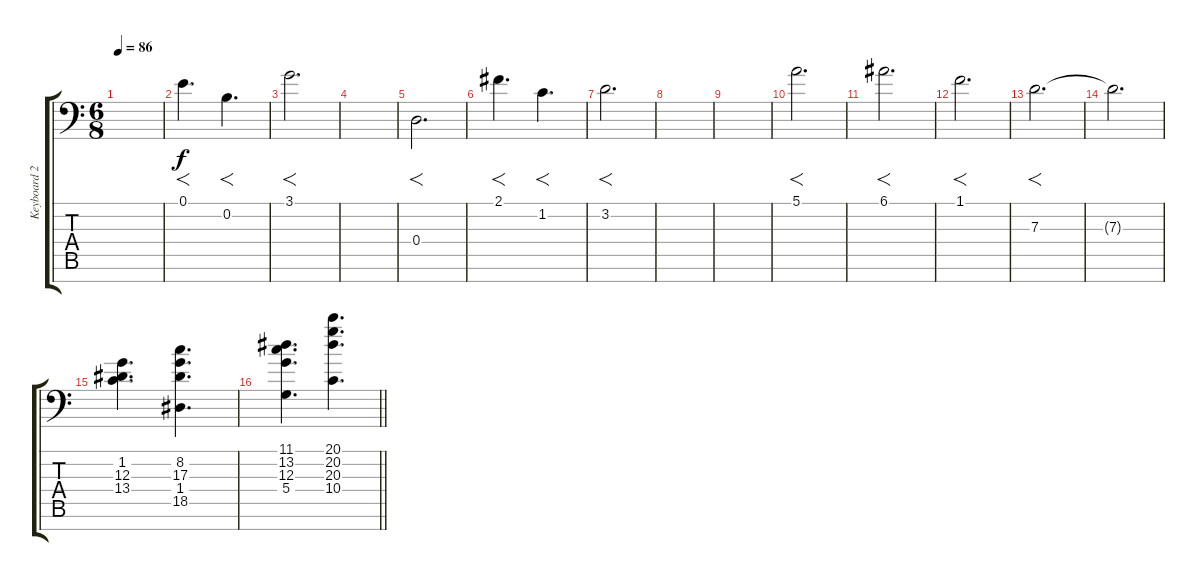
\track ("Keyboard 2" "Keyboard 2") {instrument lead2sawtooth}
\staff {score tabs}
\tuning (E4 B3 G3 D3 A2 E2 C-1) {hide}
\ts (6 8)
\tempo 86
\clef f4
\ks c
|
0.1.4{f d instrument overdrivenguitar} 0.2.4{f d} |
3.1.2{f d} |
|
0.4.2{f d instrument acousticgrandpiano} |
2.1.4{f d volume 9 instrument overdrivenguitar} 1.2.4{f d} |
3.2.2{f d} |
|
|
5.1.2{f d} |
6.1.2{f d} |
1.1.2{f d} |
7.3.2{f d} |
7.3{t}.2{d} |
(1.2 12.3 13.4).4{d volume 12 instrument acousticgrandpiano} (8.2 17.3 1.4 18.5).4{d} |
\barLineRight lightlight
(11.1 13.2 12.3 5.4).4{d} (20.1 20.2 20.3 10.4).4{d}
